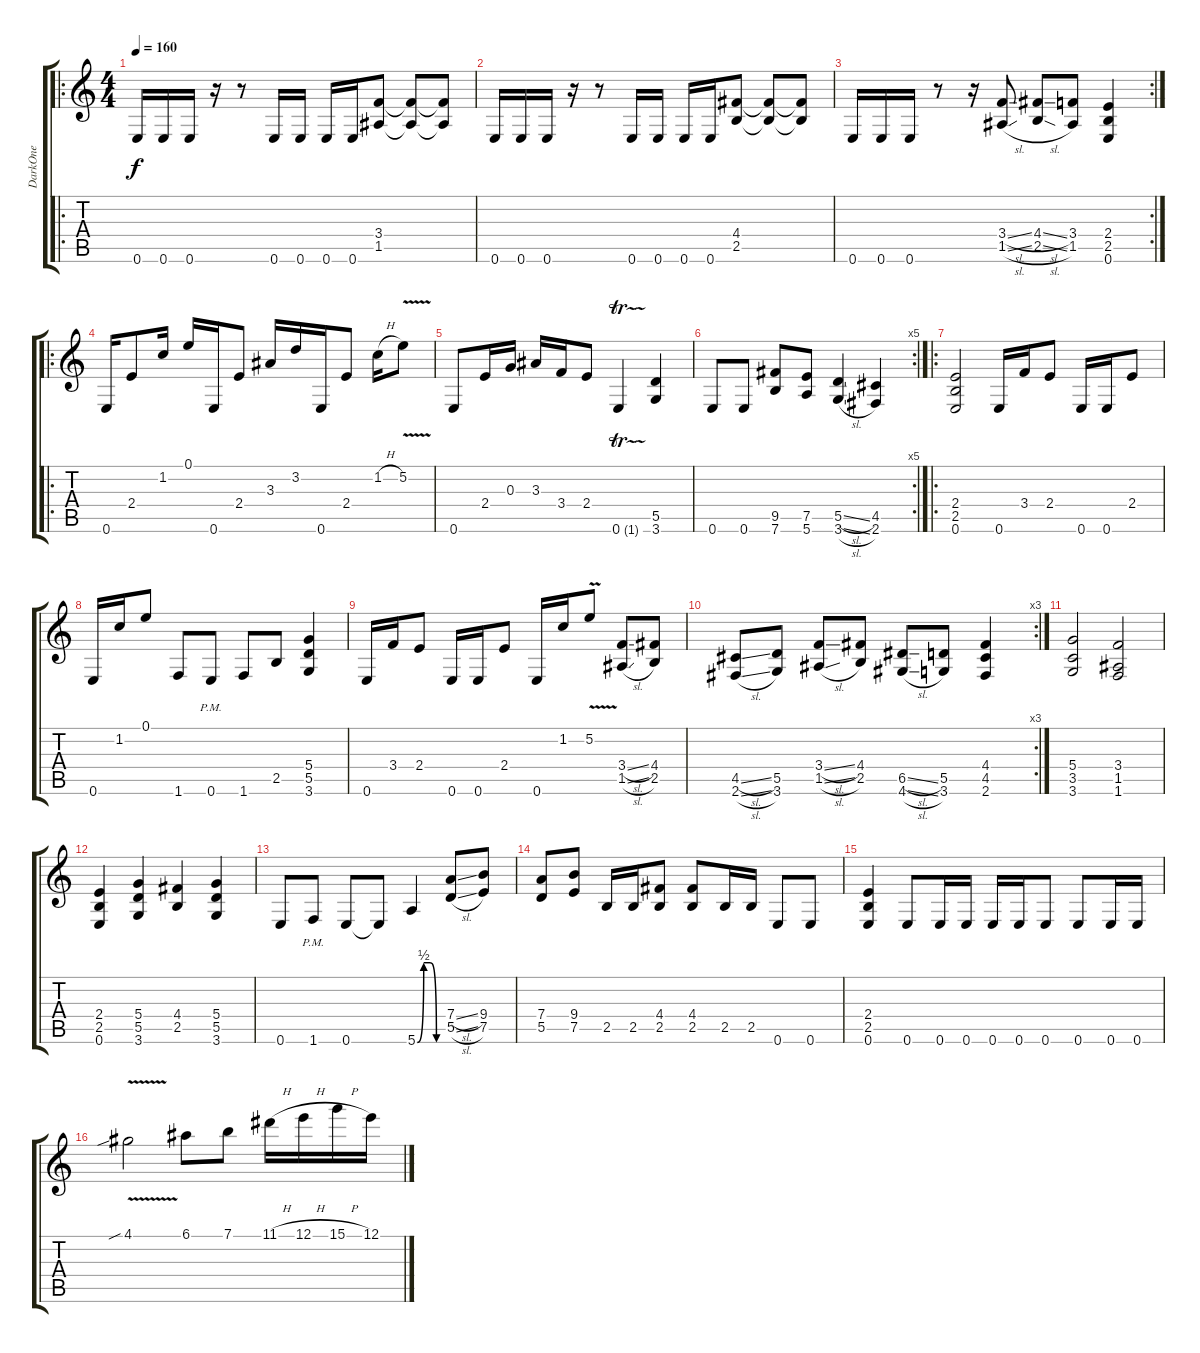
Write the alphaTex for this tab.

\track ("DarkOne" "DarkOne") {instrument distortionguitar}
\staff {score tabs}
\tuning (E4 B3 G3 D3 A2 E2) {hide}
\ro
\ts (4 4)
\tempo 160
\clef g2
\ks c
0.6.16{dy f instrument distortionguitar} 0.6.16 0.6.16 r.16 r.8 0.6.16 0.6.16 0.6.16 0.6.16 (3.4 1.5).8 (3.4{t} 1.5{t}).8 (3.4{t} 1.5{t}).8 |
0.6.16 0.6.16 0.6.16 r.16 r.8 0.6.16 0.6.16 0.6.16 0.6.16 (4.4 2.5).8 (4.4{t} 2.5{t}).8 (4.4{t} 2.5{t}).8 |
\rc 2
0.6.16 0.6.16 0.6.16 r.8 r.16 (3.4{sl} 1.5{sl}).8 (4.4{sl} 2.5{sl}).8 (3.4 1.5).8 (2.4 2.5 0.6).4 |
\ro
0.6.16 2.4.8 1.2.16 0.1.16 0.6.16 2.4.8 3.3.16 3.2.16 0.6.16 2.4.8 1.2{h}.16 5.2{v}.8 |
0.6.8 2.4.16 0.3.16 3.3.16 3.4.16 2.4.8 0.6{tr (1 16)}.4 (5.5 3.6).4 |
\rc 5
0.6.8 0.6.8 (9.5 7.6).8 (7.5 5.6).8 (5.5{sl} 3.6{sl}).4 (4.5 2.6).4 |
\ro
(2.4 2.5 0.6).2 0.6.16 3.4.16 2.4.8 0.6.16 0.6.16 2.4.8 |
0.6.16 1.2.16 0.1.8 1.6.8 0.6{pm}.8 1.6.8 2.5.8 (5.4 5.5 3.6).4 |
0.6.16 3.4.16 2.4.8 0.6.16 0.6.16 2.4.8 0.6.16 1.2.16 5.2{v}.8 (3.4{sl} 1.5{sl}).8 (4.4 2.5).8 |
\rc 3
(4.5{sl} 2.6{sl}).8 (5.5 3.6).8 (3.4{sl} 1.5{sl}).8 (4.4 2.5).8 (6.5{sl} 4.6{sl}).8 (5.5 3.6).8 (4.4 4.5 2.6).4 |
(5.4 3.5 3.6).2 (3.4 1.5 1.6).2 |
(2.4 2.5 0.6).4 (5.4 5.5 3.6).4 (4.4 2.5).4 (5.4 5.5 3.6).4 |
0.6.8 1.6{pm}.8 0.6.8 0.6{t}.8 5.6{be (custom 0 0 15 2 30 2 45 0 60 0)}.4 (7.4{sl} 5.5{sl}).8 (9.4 7.5).8 |
(7.4 5.5).8 (9.4 7.5).8 2.5.16 2.5.16 (4.4 2.5).8 (4.4 2.5).8 2.5.16 2.5.16 0.6.8 0.6.8 |
(2.4 2.5 0.6).4 0.6.8 0.6.16 0.6.16 0.6.16 0.6.16 0.6.8 0.6.8 0.6.16 0.6.16 |
4.1{v sib}.2 6.1.8 7.1.8 11.1{h}.16 12.1{h}.16 15.1{h}.16 12.1.16
